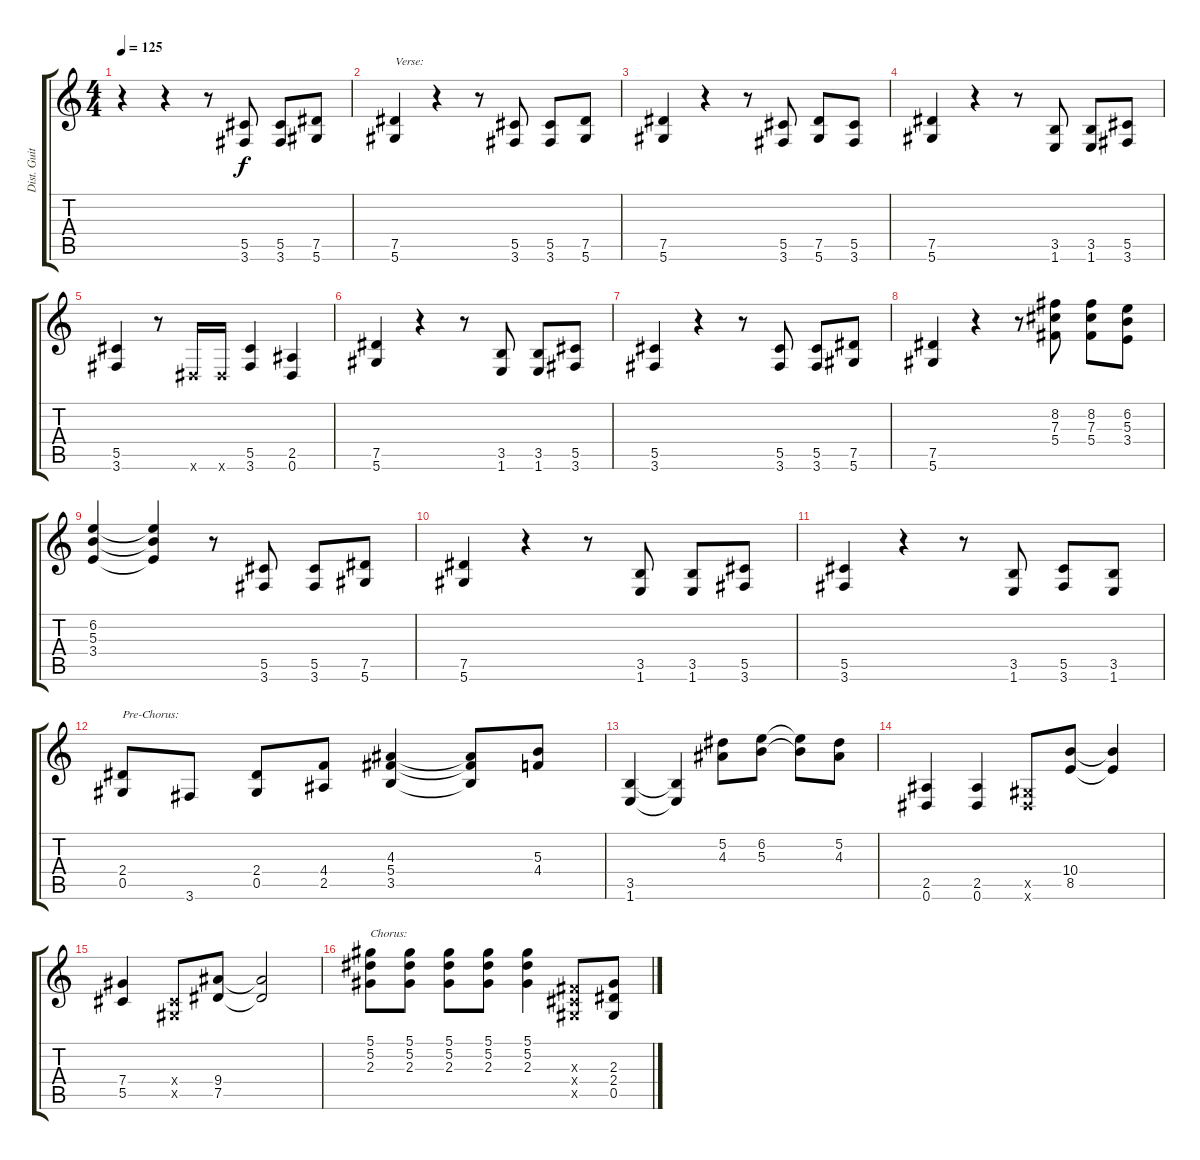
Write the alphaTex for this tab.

\track ("Dist. Guitar 2" "Dist. Guit") {instrument distortionguitar}
\staff {score tabs}
\tuning (Eb4 Bb3 Gb3 Db3 Ab2 Eb2) {hide}
\ts (4 4)
\tempo 125
\clef g2
\ks c
r.4{dy f} r.4 r.8 (5.5 3.6).8 (5.5 3.6).8 (7.5 5.6).8 |
(7.5 5.6).4{txt "Verse:"} r.4 r.8 (5.5 3.6).8 (5.5 3.6).8 (7.5 5.6).8 |
(7.5 5.6).4 r.4 r.8 (5.5 3.6).8 (7.5 5.6).8 (5.5 3.6).8 |
(7.5 5.6).4 r.4 r.8 (3.5 1.6).8 (3.5 1.6).8 (5.5 3.6).8 |
(5.5 3.6).4 r.8 0.6{x}.16 0.6{x}.16 (5.5 3.6).4 (2.5 0.6).4 |
(7.5 5.6).4 r.4 r.8 (3.5 1.6).8 (3.5 1.6).8 (5.5 3.6).8 |
(5.5 3.6).4 r.4 r.8 (5.5 3.6).8 (5.5 3.6).8 (7.5 5.6).8 |
(7.5 5.6).4 r.4 r.8 (8.2 7.3 5.4).8 (8.2 7.3 5.4).8 (6.2 5.3 3.4).8 |
(6.2 5.3 3.4).4 (6.2{t} 5.3{t} 3.4{t}).4 r.8 (5.5 3.6).8 (5.5 3.6).8 (7.5 5.6).8 |
(7.5 5.6).4 r.4 r.8 (3.5 1.6).8 (3.5 1.6).8 (5.5 3.6).8 |
(5.5 3.6).4 r.4 r.8 (3.5 1.6).8 (5.5 3.6).8 (3.5 1.6).8 |
(2.4 0.5).8{txt "Pre-Chorus:"} 3.6.8 (2.4 0.5).8 (4.4 2.5).8 (4.3 5.4 3.5).4 (4.3{t} 5.4{t} 3.5{t}).8 (5.3 4.4).8 |
(3.5 1.6).4 (3.5{t} 1.6{t}).4 (5.2 4.3).8 (6.2 5.3).8 (6.2{t} 5.3{t}).8 (5.2 4.3).8 |
(2.5 0.6).4 (2.5 0.6).4 (0.5{x} 0.6{x}).8 (10.4 8.5).8 (10.4{t} 8.5{t}).4 |
(7.4 5.5).4 (0.4{x} 0.5{x}).8 (9.4 7.5).8 (9.4{t} 7.5{t}).2 |
(5.1 5.2 2.3).8{txt "Chorus:"} (5.1 5.2 2.3).8 (5.1 5.2 2.3).8 (5.1 5.2 2.3).8 (5.1 5.2 2.3).4 (0.3{x} 0.4{x} 0.5{x}).8 (2.3 2.4 0.5).8
